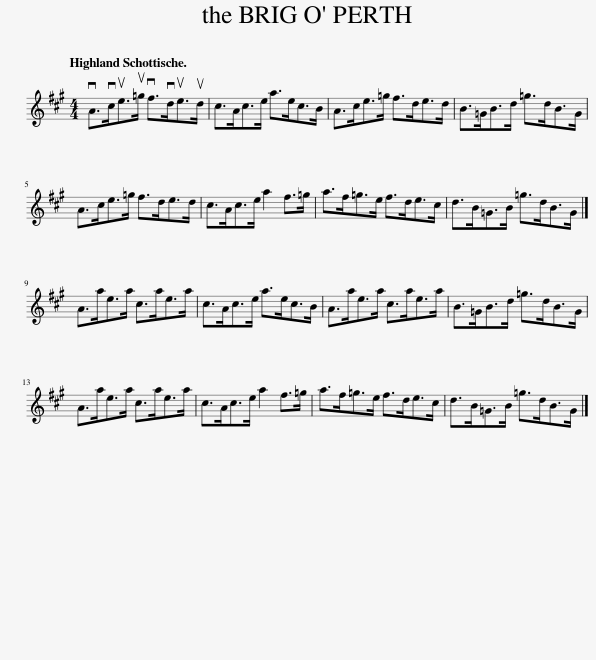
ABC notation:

X:1
L:1/8
Q:1/4=120
M:4/4
I:linebreak $
K:A
V:1 treble
V:1
 vA>vcue>u=g vf>vdue>ud | c>Ac>e a>ec>B | A>ce>=g f>de>d | B>=GB>d =g>dB>G |$ A>ce>=g f>de>d | %5
 c>Ac>e a2 f>=g | a>f=g>e f>de>c | d>B=G>B =g>dB>G |]$ A>ae>a c>ae>a | c>Ac>e a>ec>B | %10
 A>ae>a c>ae>a | B>=GB>d =g>dB>G |$ A>ae>a c>ae>a | c>Ac>e a2 f>=g | a>f=g>e f>de>c | %15
 d>B=G>B =g>dB>G |] %16
